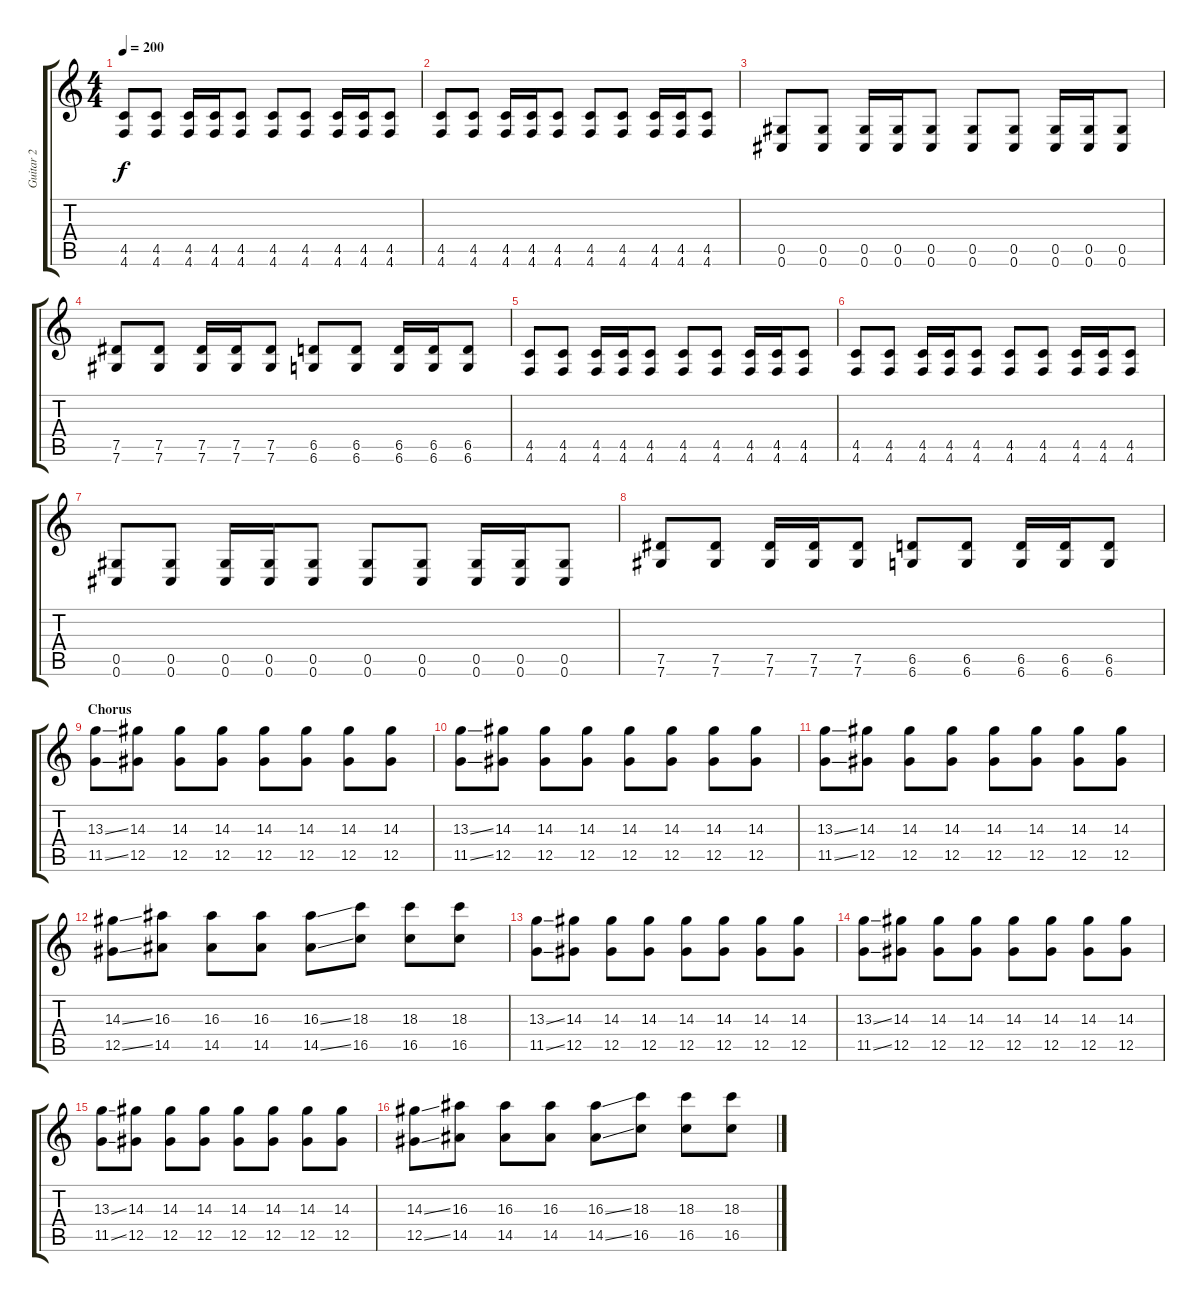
\track ("Guitar 2" "Guitar 2") {instrument distortionguitar}
\staff {score tabs}
\tuning (Eb4 Bb3 Gb3 Db3 Ab2 Db2) {hide}
\ts (4 4)
\tempo 200
\clef g2
\ks c
(4.5 4.6).8{dy f} (4.5 4.6).8 (4.5 4.6).16 (4.5 4.6).16 (4.5 4.6).8 (4.5 4.6).8 (4.5 4.6).8 (4.5 4.6).16 (4.5 4.6).16 (4.5 4.6).8 |
(4.5 4.6).8 (4.5 4.6).8 (4.5 4.6).16 (4.5 4.6).16 (4.5 4.6).8 (4.5 4.6).8 (4.5 4.6).8 (4.5 4.6).16 (4.5 4.6).16 (4.5 4.6).8 |
(0.5 0.6).8 (0.5 0.6).8 (0.5 0.6).16 (0.5 0.6).16 (0.5 0.6).8 (0.5 0.6).8 (0.5 0.6).8 (0.5 0.6).16 (0.5 0.6).16 (0.5 0.6).8 |
(7.5 7.6).8 (7.5 7.6).8 (7.5 7.6).16 (7.5 7.6).16 (7.5 7.6).8 (6.5 6.6).8 (6.5 6.6).8 (6.5 6.6).16 (6.5 6.6).16 (6.5 6.6).8 |
(4.5 4.6).8 (4.5 4.6).8 (4.5 4.6).16 (4.5 4.6).16 (4.5 4.6).8 (4.5 4.6).8 (4.5 4.6).8 (4.5 4.6).16 (4.5 4.6).16 (4.5 4.6).8 |
(4.5 4.6).8 (4.5 4.6).8 (4.5 4.6).16 (4.5 4.6).16 (4.5 4.6).8 (4.5 4.6).8 (4.5 4.6).8 (4.5 4.6).16 (4.5 4.6).16 (4.5 4.6).8 |
(0.5 0.6).8 (0.5 0.6).8 (0.5 0.6).16 (0.5 0.6).16 (0.5 0.6).8 (0.5 0.6).8 (0.5 0.6).8 (0.5 0.6).16 (0.5 0.6).16 (0.5 0.6).8 |
(7.5 7.6).8 (7.5 7.6).8 (7.5 7.6).16 (7.5 7.6).16 (7.5 7.6).8 (6.5 6.6).8 (6.5 6.6).8 (6.5 6.6).16 (6.5 6.6).16 (6.5 6.6).8 |
\section ("" "Chorus")
(13.3{ss} 11.5{ss}).8 (14.3 12.5).8 (14.3 12.5).8 (14.3 12.5).8 (14.3 12.5).8 (14.3 12.5).8 (14.3 12.5).8 (14.3 12.5).8 |
(13.3{ss} 11.5{ss}).8 (14.3 12.5).8 (14.3 12.5).8 (14.3 12.5).8 (14.3 12.5).8 (14.3 12.5).8 (14.3 12.5).8 (14.3 12.5).8 |
(13.3{ss} 11.5{ss}).8 (14.3 12.5).8 (14.3 12.5).8 (14.3 12.5).8 (14.3 12.5).8 (14.3 12.5).8 (14.3 12.5).8 (14.3 12.5).8 |
(14.3{ss} 12.5{ss}).8 (16.3 14.5).8 (16.3 14.5).8 (16.3 14.5).8 (16.3{ss} 14.5{ss}).8 (18.3 16.5).8 (18.3 16.5).8 (18.3 16.5).8 |
(13.3{ss} 11.5{ss}).8 (14.3 12.5).8 (14.3 12.5).8 (14.3 12.5).8 (14.3 12.5).8 (14.3 12.5).8 (14.3 12.5).8 (14.3 12.5).8 |
(13.3{ss} 11.5{ss}).8 (14.3 12.5).8 (14.3 12.5).8 (14.3 12.5).8 (14.3 12.5).8 (14.3 12.5).8 (14.3 12.5).8 (14.3 12.5).8 |
(13.3{ss} 11.5{ss}).8 (14.3 12.5).8 (14.3 12.5).8 (14.3 12.5).8 (14.3 12.5).8 (14.3 12.5).8 (14.3 12.5).8 (14.3 12.5).8 |
(14.3{ss} 12.5{ss}).8 (16.3 14.5).8 (16.3 14.5).8 (16.3 14.5).8 (16.3{ss} 14.5{ss}).8 (18.3 16.5).8 (18.3 16.5).8 (18.3 16.5).8
